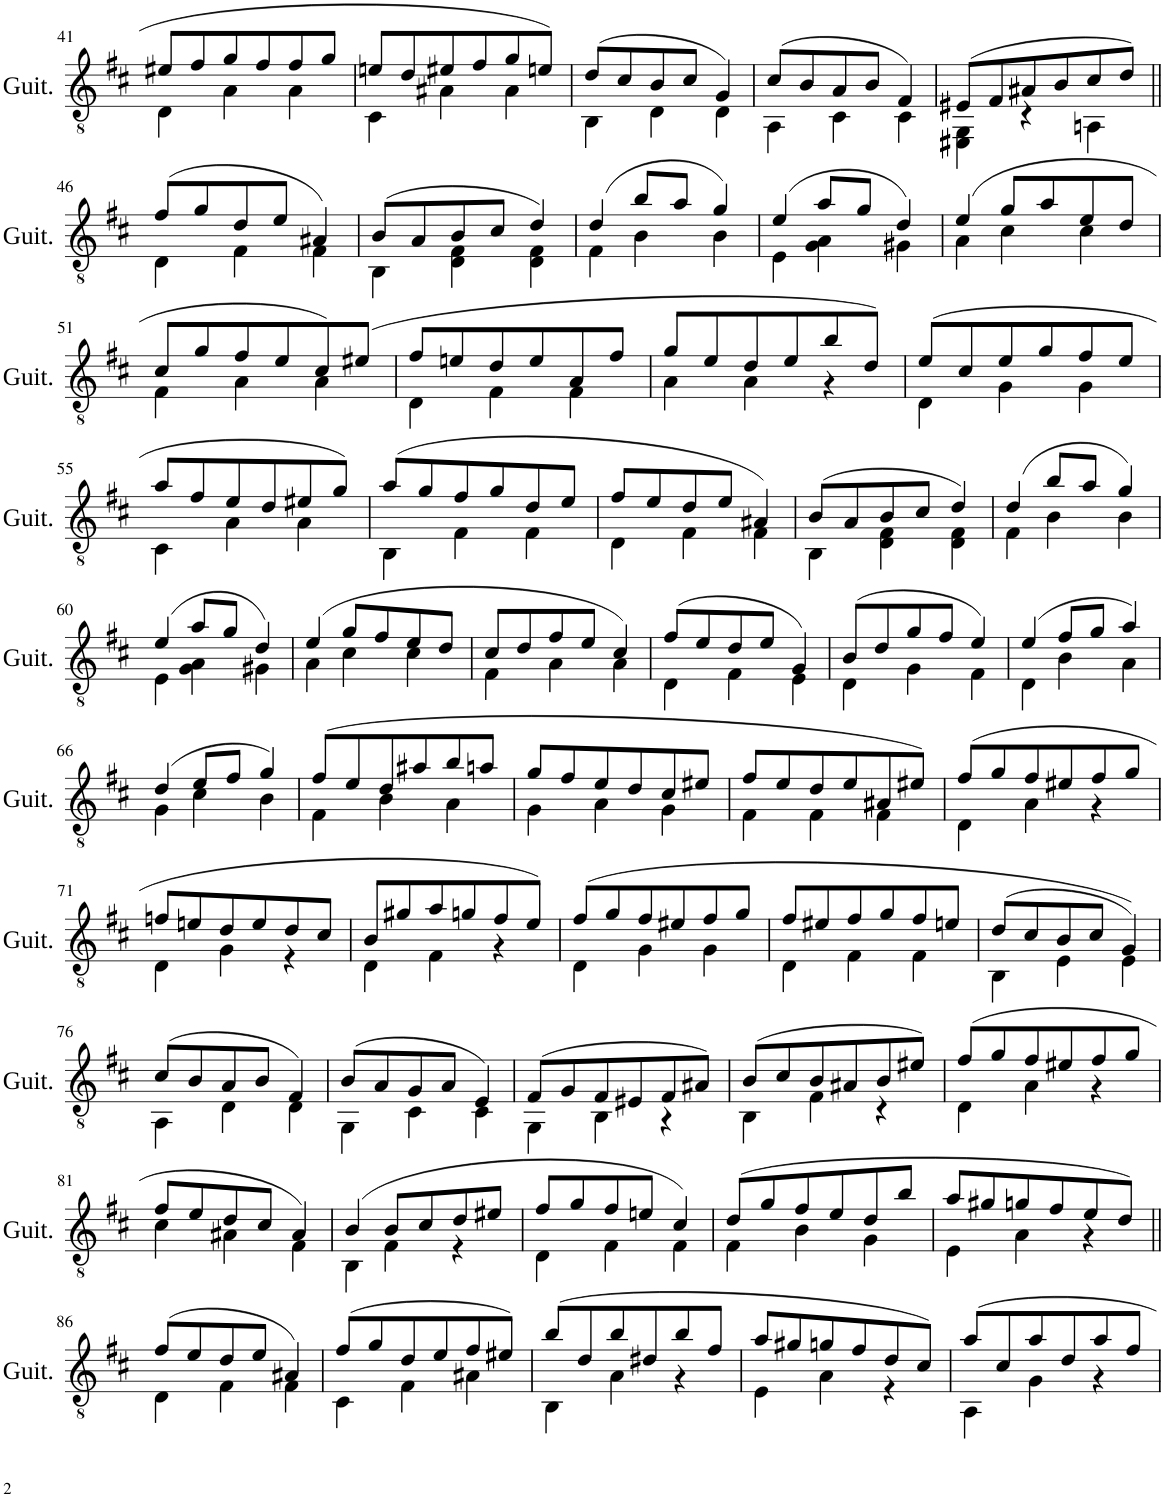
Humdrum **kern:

**kern
*part1
*staff1
*I"Guitar
*I'Guit.
!!LO:PB:g=z
*clefGv2
*k[f#c#]
*M3/4
=41
*^
8e#X/L	4D\
8f#/	.
8g/	4A\
8f#/	.
8f#/	4A\
8g/J	.
=42	=42
8en/L	4C#\
8d/	.
8e#X/	4A#X\
8f#/	.
8g/	4A#\
8en/J	.
=43	=43
(8d/L	4BB\
8c#/	.
8B/	4D\
8c#/J	.
4G/)	4D\
=44	=44
(8c#/L	4AA\
8B/	.
8A/	4C#\
8B/J	.
4F#/)	4C#\
=45	=45
(8E#X/L	4EE#X\ 4GG\
8F#/	.
8A#X/	4r
8B/	.
8c#/	4AAn\
8d/J)	.
!!LO:LB:g=z	!!
=46||	=46||
(8f#/L	4D\
8g/	.
8d/	4F#\
8e/J	.
4A#X/)	4F#\
=47	=47
(8B/L	4BB\
8A/	.
8B/	4D\ 4F#\
8c#/J	.
4d/)	4D\ 4F#\
=48	=48
(4d/	4F#\
8b/L	4B\
8a/J	.
4g/)	4B\
=49	=49
(4e/	4E\
8a/L	4G\ 4A\
8g/J	.
4d/)	4G#X\
=50	=50
(4e/	4A\
8g/L	4c#\
8a/	.
8e/	4c#\
8d/J	.
!!LO:LB:g=z	!!
=51	=51
8c#/L	4F#\
8g/	.
8f#/	4A\
8e/	.
8c#/)	4A\
(8e#X/J	.
=52	=52
8f#/L	4D\
8en/	.
8d/	4F#\
8e/	.
8A/	4F#\
8f#/J	.
=53	=53
8g/L	4A\
8e/	.
8d/	4A\
8e/	.
8b/	4r
8d/J)	.
=54	=54
(8e/L	4D\
8c#/	.
8e/	4G\
8g/	.
8f#/	4G\
8e/J	.
!!LO:LB:g=z	!!
=55	=55
8a/L	4C#\
8f#/	.
8e/	4A\
8d/	.
8e#X/	4A\
8g/J)	.
=56	=56
(8a/L	4BB\
8g/	.
8f#/	4F#\
8g/	.
8d/	4F#\
8e/J	.
=57	=57
8f#/L	4D\
8e/	.
8d/	4F#\
8e/J	.
4A#X/)	4F#\
=58	=58
(8B/L	4BB\
8A/	.
8B/	4D\ 4F#\
8c#/J	.
4d/)	4D\ 4F#\
=59	=59
(4d/	4F#\
8b/L	4B\
8a/J	.
4g/)	4B\
!!LO:LB:g=z	!!
=60	=60
(4e/	4E\
8a/L	4G\ 4A\
8g/J	.
4d/)	4G#X\
=61	=61
(4e/	4A\
8g/L	4c#\
8f#/	.
8e/	4c#\
8d/J	.
=62	=62
8c#/L	4F#\
8d/	.
8f#/	4A\
8e/J	.
4c#/)	4A\
=63	=63
(8f#/L	4D\
8e/	.
8d/	4F#\
8e/J	.
4G/)	4E\
=64	=64
(8B/L	4D\
8d/	.
8g/	4G\
8f#/J	.
4e/)	4F#\
=65	=65
(4e/	4D\
8f#/L	4B\
8g/J	.
4a/)	4A\
!!LO:LB:g=z	!!
=66	=66
(4d/	4G\
8e/L	4c#\
8f#/J	.
4g/)	4B\
=67	=67
(8f#/L	4F#\
8e/	.
8d/	4B\
8a#X/	.
8b/	4A\
8an/J	.
=68	=68
8g/L	4G\
8f#/	.
8e/	4A\
8d/	.
8c#/	4G\
8e#X/J	.
=69	=69
8f#/L	4F#\
8e/	.
8d/	4F#\
8e/	.
8A#X/	4F#\
8e#X/J)	.
=70	=70
(8f#/L	4D\
8g/	.
8f#/	4A\
8e#X/	.
8f#/	4r
8g/J	.
!!LO:LB:g=z	!!
=71	=71
8fn/L	4D\
8en/	.
8d/	4G\
8e/	.
8d/	4r
8c#/J	.
=72	=72
8B/L	4D\
8g#X/	.
8a/	4F#\
8gn/	.
8f#/	4r
8e/J)	.
=73	=73
(8f#/L	4D\
8g/	.
8f#/	4G\
8e#X/	.
8f#/	4G\
8g/J	.
=74	=74
8f#/L	4D\
8e#X/	.
8f#/	4F#\
8g/	.
8f#/	4F#\
8en/J	.
=75	=75
(8d/L	4BB\
8c#/	.
8B/	4E\
8c#/J	.
4G/))	4E\
!!LO:LB:g=z	!!
=76	=76
(8c#/L	4AA\
8B/	.
8A/	4D\
8B/J	.
4F#/)	4D\
=77	=77
(8B/L	4GG\
8A/	.
8G/	4C#\
8A/J	.
4E/)	4C#\
=78	=78
(8F#/L	4GG\
8G/	.
8F#/	4BB\
8E#X/	.
8F#/	4r
8A#X/J)	.
=79	=79
(8B/L	4BB\
8c#/	.
8B/	4F#\
8A#X/	.
8B/	4r
8e#X/J)	.
=80	=80
(8f#/L	4D\
8g/	.
8f#/	4A\
8e#X/	.
8f#/	4r
8g/J	.
!!LO:LB:g=z	!!
=81	=81
8f#/L	4c#\
8e/	.
8d/	4A#X\
8c#/J	.
4A#/)	4F#\
=82	=82
(4B/	4BB\
8B/L	4F#\
8c#/	.
8d/	4r
8e#X/J	.
=83	=83
8f#/L	4D\
8g/	.
8f#/	4F#\
8en/J	.
4c#/)	4F#\
=84	=84
(8d/L	4F#\
8g/	.
8f#/	4B\
8e/	.
8d/	4G\
8b/J	.
=85	=85
8a/L	4E\
8g#X/	.
8gn/	4A\
8f#/	.
8e/	4r
8d/J)	.
!!LO:LB:g=z	!!
=86||	=86||
(8f#/L	4D\
8e/	.
8d/	4F#\
8e/J	.
4A#X/)	4F#\
=87	=87
(8f#/L	4C#\
8g/	.
8d/	4F#\
8e/	.
8f#/	4A#X\
8e#X/J)	.
=88	=88
(8b/L	4BB\
8d/	.
8b/	4A\
8d#X/	.
8b/	4r
8f#/J	.
=89	=89
8a/L	4E\
8g#X/	.
8gn/	4A\
8f#/	.
8d/	4r
8c#/J)	.
=90	=90
8a/L	4AA\
8c#/	.
8a/	4G\
8d/	.
8a/	4r
8f#/J	.
*v	*v
=
*-
